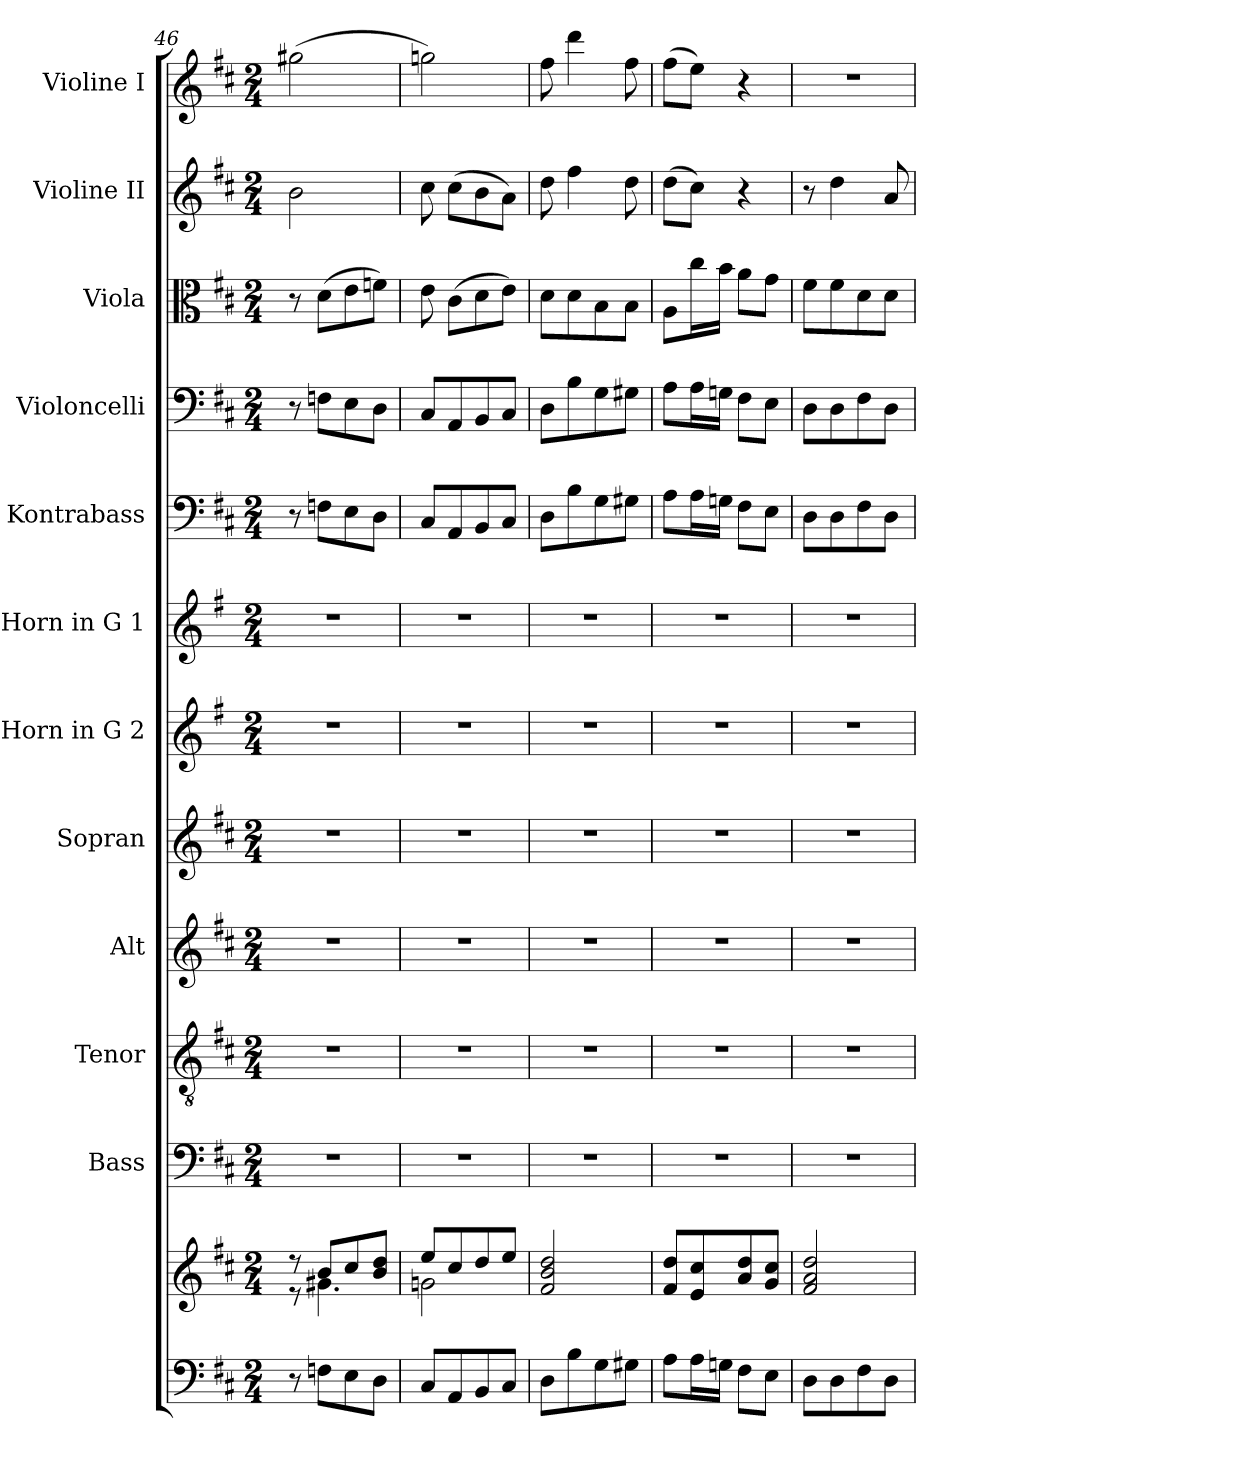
**kern	**kern	**kern	**kern	**kern	**kern	**kern	**kern	**kern	**kern	**kern	**kern	**kern
*part12	*part12	*part11	*part10	*part9	*part8	*part7	*part6	*part5	*part4	*part3	*part2	*part1
*staff13	*staff12	*staff11	*staff10	*staff9	*staff8	*staff7	*staff6	*staff5	*staff4	*staff3	*staff2	*staff1
*	*	*I"Bass	*I"Tenor	*I"Alt	*I"Sopran	*I"Horn in G 2	*I"Horn in G 1	*I"Kontrabass	*I"Violoncelli	*I"Viola	*I"Violine II	*I"Violine I
*	*	*I'B.	*I'T.	*I'A.	*I'S.	*I'Hrn. G 2	*I'Hrn. G 1	*I'Kb.	*I'Vc.	*I'Vla.	*I'Vl. II	*I'Vl. I
*clefF4	*clefG2	*clefF4	*clefGv2	*clefG2	*clefG2	*clefG2	*clefG2	*clefF4	*clefF4	*clefC3	*clefG2	*clefG2
*	*	*	*	*	*	*ITrd3c5	*ITrd3c5	*ITrd7c12	*	*	*	*
*k[f#c#]	*k[f#c#]	*k[f#c#]	*k[f#c#]	*k[f#c#]	*k[f#c#]	*k[f#c#]	*k[f#c#]	*k[f#c#]	*k[f#c#]	*k[f#c#]	*k[f#c#]	*k[f#c#]
*D:	*D:	*D:	*D:	*D:	*D:	*D:	*D:	*D:	*D:	*D:	*D:	*D:
*M2/4	*M2/4	*M2/4	*M2/4	*M2/4	*M2/4	*M2/4	*M2/4	*M2/4	*M2/4	*M2/4	*M2/4	*M2/4
=46	=46	=46	=46	=46	=46	=46	=46	=46	=46	=46	=46	=46
*	*^	*	*	*	*	*	*	*	*	*	*	*
8r	8r	8r	2r	2r	2r	2r	2r	2r	8r	8r	8r	2b\	(>2gg#X\
8Fn\L	8b/L	4.g#X\	.	.	.	.	.	.	8FFn\L	8Fn\L	(>8d\L	.	.
8E\	8cc#/	.	.	.	.	.	.	.	8EE\	8E\	8e\	.	.
8D\J	8b/ 8dd/J	.	.	.	.	.	.	.	8DD\J	8D\J	8fn\J)	.	.
=47	=47	=47	=47	=47	=47	=47	=47	=47	=47	=47	=47	=47	=47
8C#/L	8ee/L	2gn\	2r	2r	2r	2r	2r	2r	8CC#/L	8C#/L	8e\	8cc#\	2ggn\)
8AA/	8cc#/	.	.	.	.	.	.	.	8AAA/	8AA/	(>8c#\L	(>8cc#\L	.
8BB/	8dd/	.	.	.	.	.	.	.	8BBB/	8BB/	8d\	8b\	.
8C#/J	8ee/J	.	.	.	.	.	.	.	8CC#/J	8C#/J	8e\J)	8a\J)	.
*	*v	*v	*	*	*	*	*	*	*	*	*	*	*
!!LO:PB:g=z
=48	=48	=48	=48	=48	=48	=48	=48	=48	=48	=48	=48	=48
8D\L	2f#/ 2b/ 2dd/	2r	2r	2r	2r	2r	2r	8DD\L	8D\L	8d\L	8dd\	8ff#\
8B\	.	.	.	.	.	.	.	8BB\	8B\	8d\	4ff#\	4ddd\
8G\	.	.	.	.	.	.	.	8GG\	8G\	8B\	.	.
8G#X\J	.	.	.	.	.	.	.	8GG#X\J	8G#X\J	8B\J	8dd\	8ff#\
=49	=49	=49	=49	=49	=49	=49	=49	=49	=49	=49	=49	=49
8A\L	8f#/ 8dd/L	2r	2r	2r	2r	2r	2r	8AA\L	8A\L	8A\L	(>8dd\L	(>8ff#\L
16A\L	8e/ 8cc#/	.	.	.	.	.	.	16AA\L	16A\L	16cc#\L	8cc#\J)	8ee\J)
16Gn\JJ	.	.	.	.	.	.	.	16GGn\JJ	16Gn\JJ	16b\JJ	.	.
8F#\L	8a/ 8dd/	.	.	.	.	.	.	8FF#\L	8F#\L	8a\L	4r	4r
8E\J	8g/ 8cc#/J	.	.	.	.	.	.	8EE\J	8E\J	8g\J	.	.
=50	=50	=50	=50	=50	=50	=50	=50	=50	=50	=50	=50	=50
8D\L	2f#/ 2a/ 2dd/	2r	2r	2r	2r	2r	2r	8DD\L	8D\L	8f#\L	8r	2r
8D\	.	.	.	.	.	.	.	8DD\	8D\	8f#\	4dd\	.
8F#\	.	.	.	.	.	.	.	8FF#\	8F#\	8d\	.	.
8D\J	.	.	.	.	.	.	.	8DD\J	8D\J	8d\J	8a/	.
=	=	=	=	=	=	=	=	=	=	=	=	=
*-	*-	*-	*-	*-	*-	*-	*-	*-	*-	*-	*-	*-
